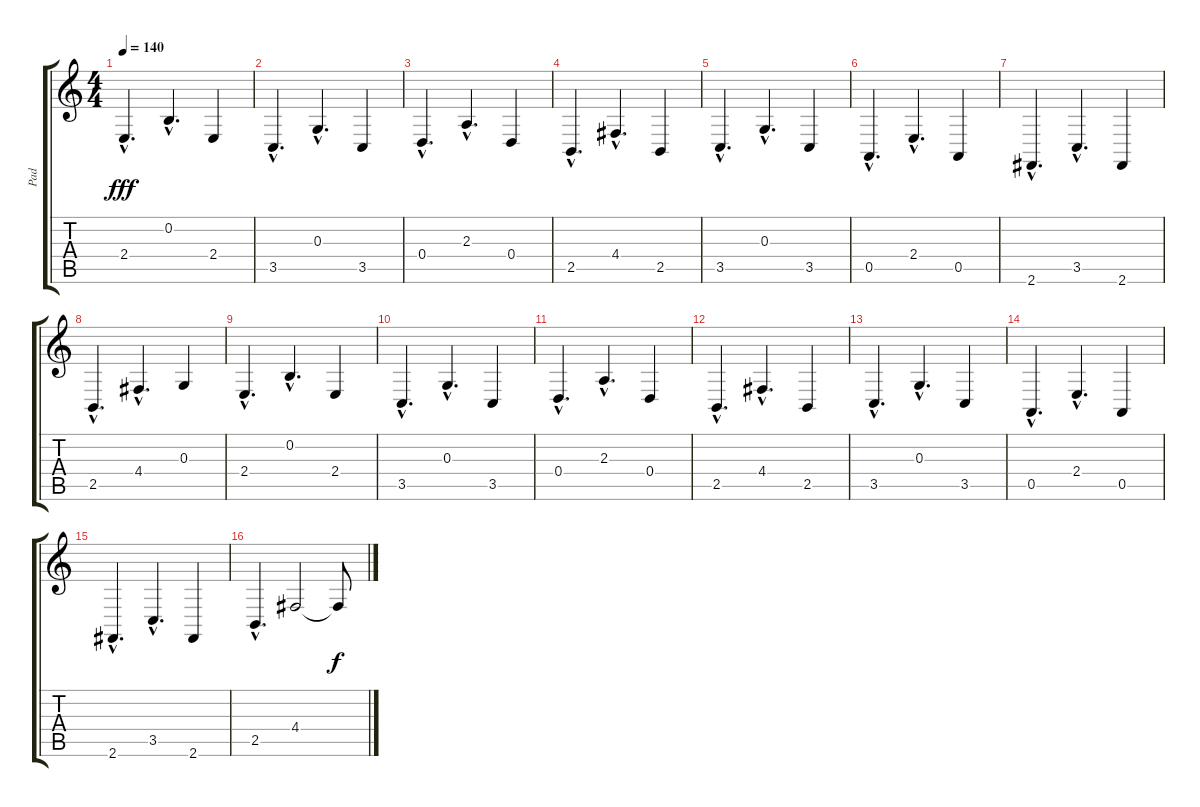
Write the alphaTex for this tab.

\track ("Pad" "Pad") {instrument pad3polysynth}
\staff {score tabs}
\tuning (E4 B3 G3 D3 A2 E2) {hide}
\ts (4 4)
\tempo 140
\clef g2
\ks c
2.4{hac}.4{d dy fff} 0.2{hac}.4{d} 2.4.4 |
3.5{hac}.4{d} 0.3{hac}.4{d} 3.5.4 |
0.4{hac}.4{d} 2.3{hac}.4{d} 0.4.4 |
2.5{hac}.4{d} 4.4{hac}.4{d} 2.5.4 |
3.5{hac}.4{d} 0.3{hac}.4{d} 3.5.4 |
0.5{hac}.4{d} 2.4{hac}.4{d} 0.5.4 |
2.6{hac}.4{d} 3.5{hac}.4{d} 2.6.4 |
2.5{hac}.4{d} 4.4{hac}.4{d} 0.3.4 |
2.4{hac}.4{d} 0.2{hac}.4{d} 2.4.4 |
3.5{hac}.4{d} 0.3{hac}.4{d} 3.5.4 |
0.4{hac}.4{d} 2.3{hac}.4{d} 0.4.4 |
2.5{hac}.4{d} 4.4{hac}.4{d} 2.5.4 |
3.5{hac}.4{d} 0.3{hac}.4{d} 3.5.4 |
0.5{hac}.4{d} 2.4{hac}.4{d} 0.5.4 |
2.6{hac}.4{d} 3.5{hac}.4{d} 2.6.4 |
2.5{hac}.4{d} 4.4.2 4.4{t}.8{dy f}
